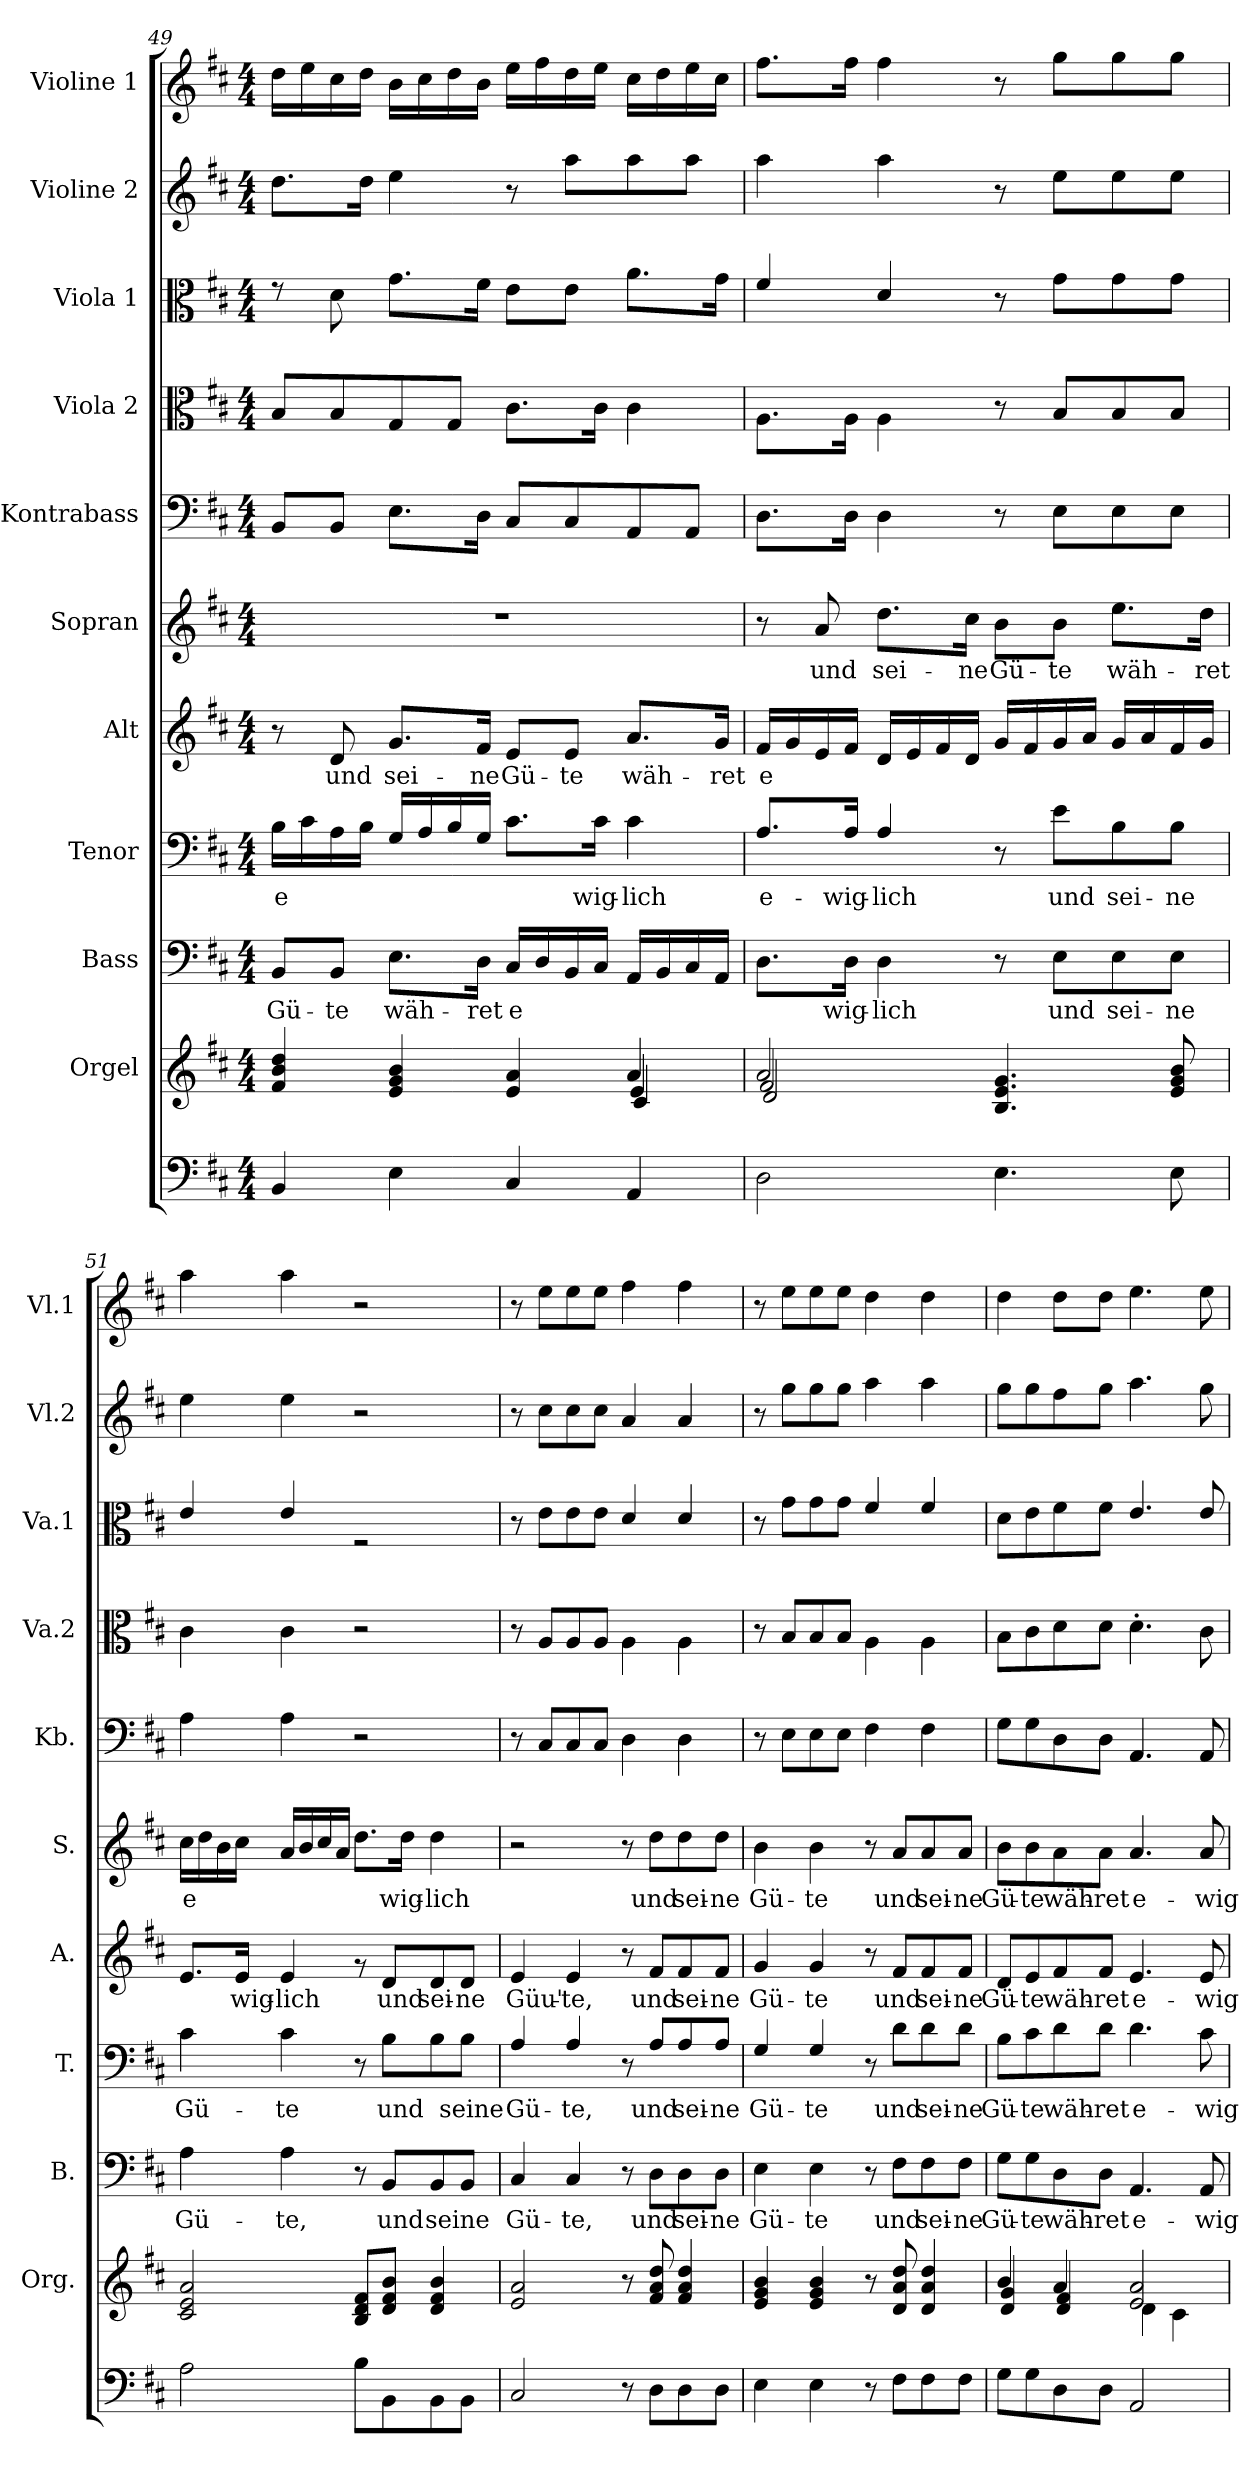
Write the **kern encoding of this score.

**kern	**kern	**kern	**text	**kern	**text	**kern	**text	**kern	**text	**kern	**kern	**kern	**kern	**kern
*part11	*part10	*part9	*part9	*part8	*part8	*part7	*part7	*part6	*part6	*part5	*part4	*part3	*part2	*part1
*staff11	*staff10	*staff9	*staff9	*staff8	*staff8	*staff7	*staff7	*staff6	*staff6	*staff5	*staff4	*staff3	*staff2	*staff1
*	*I"Orgel	*I"Bass	*	*I"Tenor	*	*I"Alt	*	*I"Sopran	*	*I"Kontrabass	*I"Viola 2	*I"Viola 1	*I"Violine 2	*I"Violine 1
*	*I'Org.	*I'B.	*	*I'T.	*	*I'A.	*	*I'S.	*	*I'Kb.	*I'Va.2	*I'Va.1	*I'Vl.2	*I'Vl.1
!!LO:PB:g=z
*clefF4	*clefG2	*clefF4	*	*clefF4	*	*clefG2	*	*clefG2	*	*clefF4	*clefC3	*clefC3	*clefG2	*clefG2
*k[f#c#]	*k[f#c#]	*k[f#c#]	*	*k[f#c#]	*	*k[f#c#]	*	*k[f#c#]	*	*k[f#c#]	*k[f#c#]	*k[f#c#]	*k[f#c#]	*k[f#c#]
*D:	*D:	*D:	*	*D:	*	*D:	*	*D:	*	*D:	*D:	*D:	*D:	*D:
*M4/4	*M4/4	*M4/4	*	*M4/4	*	*M4/4	*	*M4/4	*	*M4/4	*M4/4	*M4/4	*M4/4	*M4/4
=49	=49	=49	=49	=49	=49	=49	=49	=49	=49	=49	=49	=49	=49	=49
*	*^	*	*	*	*	*	*	*	*	*	*	*	*	*
*	*	*^	*	*	*	*	*	*	*	*	*	*	*	*	*
!	!	!	!	!	!LO:LY:b	!	!LO:LY:b	!	!	!	!	!	!	!	!	!
4BB/	4f#/ 4b/ 4dd/	2.ryy	2.ryy	8BB/L	Gü-	16B\LL	e	8r	.	1r	.	8BB/L	8B/L	8re	8.dd\L	16dd\LL
.	.	.	.	.	.	16c#\	.	.	.	.	.	.	.	.	.	16ee\
!	!	!	!	!	!LO:LY:b	!	!	!	!LO:LY:b	!	!	!	!	!	!	!
.	.	.	.	8BB/J	-te	16A\	.	8d/	und	.	.	8BB/J	8B/	8d\	.	16cc#\
.	.	.	.	.	.	16B\JJ	.	.	.	.	.	.	.	.	16dd\Jk	16dd\JJ
!	!	!	!	!	!LO:LY:b	!	!	!	!LO:LY:b	!	!	!	!	!	!	!
4E\	4e/ 4g/ 4b/	.	.	8.E\L	wäh-	16G/LL	.	8.g/L	sei-	.	.	8.E\L	8G/	8.g\L	4ee\	16b\LL
.	.	.	.	.	.	16A/	.	.	.	.	.	.	.	.	.	16cc#\
.	.	.	.	.	.	16B/	.	.	.	.	.	.	8G/J	.	.	16dd\
!	!	!	!	!	!LO:LY:b	!	!	!	!LO:LY:b	!	!	!	!	!	!	!
.	.	.	.	16D\Jk	-ret	16G/JJ	.	16f#/Jk	-ne	.	.	16D\Jk	.	16f#\Jk	.	16b\JJ
!	!	!	!	!	!LO:LY:b	!	!	!	!LO:LY:b	!	!	!	!	!	!	!
4C#/	4e/ 4a/	.	.	16C#/LL	e	8.c#\L	.	8e/L	Gü-	.	.	8C#/L	8.c#\L	8e\L	8r	16ee\LL
.	.	.	.	16D/	.	.	.	.	.	.	.	.	.	.	.	16ff#\
!	!	!	!	!	!	!	!	!	!LO:LY:b	!	!	!	!	!	!	!
.	.	.	.	16BB/	.	.	.	8e/J	-te	.	.	8C#/	.	8e\J	8aa\L	16dd\
!	!	!	!	!	!	!	!LO:LY:b	!	!	!	!	!	!	!	!	!
.	.	.	.	16C#/JJ	.	16c#\Jk	wig-	.	.	.	.	.	16c#\Jk	.	.	16ee\JJ
!	!	!	!	!	!	!	!LO:LY:b	!	!LO:LY:b	!	!	!	!	!	!	!
4AA/	4a/	4e/	4c#/	16AA/LL	.	4c#\	-lich	8.a/L	wäh-	.	.	8AA/	4c#\	8.a\L	8aa\	16cc#\LL
.	.	.	.	16BB/	.	.	.	.	.	.	.	.	.	.	.	16dd\
.	.	.	.	16C#/	.	.	.	.	.	.	.	8AA/J	.	.	8aa\J	16ee\
!	!	!	!	!	!	!	!	!	!LO:LY:b	!	!	!	!	!	!	!
.	.	.	.	16AA/JJ	.	.	.	16g/Jk	-ret	.	.	.	.	16g\Jk	.	16cc#\JJ
=50	=50	=50	=50	=50	=50	=50	=50	=50	=50	=50	=50	=50	=50	=50	=50	=50
!	!	!	!	!	!	!	!LO:LY:b	!	!LO:LY:b	!	!	!	!	!	!	!
2D\	2a/	2f#/	2d/	8.D\L	.	8.A/L	e-	16f#/LL	e	8r	.	8.D\L	8.A\L	4f#/	4aa\	8.ff#\L
.	.	.	.	.	.	.	.	16g/	.	.	.	.	.	.	.	.
!	!	!	!	!	!	!	!	!	!	!	!LO:LY:b	!	!	!	!	!
.	.	.	.	.	.	.	.	16e/	.	8a/	und	.	.	.	.	.
!	!	!	!	!	!LO:LY:b	!	!LO:LY:b	!	!	!	!	!	!	!	!	!
.	.	.	.	16D\Jk	wig-	16A/Jk	-wig-	16f#/JJ	.	.	.	16D\Jk	16A\Jk	.	.	16ff#\Jk
!	!	!	!	!	!LO:LY:b	!	!LO:LY:b	!	!	!	!LO:LY:b	!	!	!	!	!
.	.	.	.	4D\	-lich	4A/	-lich	16d/LL	.	8.dd\L	sei-	4D\	4A\	4d/	4aa\	4ff#\
.	.	.	.	.	.	.	.	16e/	.	.	.	.	.	.	.	.
.	.	.	.	.	.	.	.	16f#/	.	.	.	.	.	.	.	.
!	!	!	!	!	!	!	!	!	!	!	!LO:LY:b	!	!	!	!	!
.	.	.	.	.	.	.	.	16d/JJ	.	16cc#\Jk	-ne	.	.	.	.	.
!	!	!	!	!	!	!	!	!	!	!	!LO:LY:b	!	!	!	!	!
4.E\	4.B/ 4.e/ 4.g/	2ryy	2ryy	8r	.	8r	.	16g/LL	.	8b\L	Gü-	8r	8r	8r	8r	8r
.	.	.	.	.	.	.	.	16f#/	.	.	.	.	.	.	.	.
!	!	!	!	!	!LO:LY:b	!	!LO:LY:b	!	!	!	!LO:LY:b	!	!	!	!	!
.	.	.	.	8E\L	und	8e\L	und	16g/	.	8b\J	-te	8E\L	8B/L	8g\L	8ee\L	8gg\L
.	.	.	.	.	.	.	.	16a/JJ	.	.	.	.	.	.	.	.
!	!	!	!	!	!LO:LY:b	!	!LO:LY:b	!	!	!	!LO:LY:b	!	!	!	!	!
.	.	.	.	8E\	sei-	8B\	sei-	16g/LL	.	8.ee\L	wäh-	8E\	8B/	8g\	8ee\	8gg\
.	.	.	.	.	.	.	.	16a/	.	.	.	.	.	.	.	.
!	!	!	!	!	!LO:LY:b	!	!LO:LY:b	!	!	!	!	!	!	!	!	!
8E\	8e/ 8g/ 8b/	.	.	8E\J	-ne	8B\J	-ne	16f#/	.	.	.	8E\J	8B/J	8g\J	8ee\J	8gg\J
!	!	!	!	!	!	!	!	!	!	!	!LO:LY:b	!	!	!	!	!
.	.	.	.	.	.	.	.	16g/JJ	.	16dd\Jk	-ret	.	.	.	.	.
*	*v	*v	*v	*	*	*	*	*	*	*	*	*	*	*	*	*
!!LO:PB:g=z
=51	=51	=51	=51	=51	=51	=51	=51	=51	=51	=51	=51	=51	=51	=51
!	!	!	!LO:LY:b	!	!LO:LY:b	!	!	!	!LO:LY:b	!	!	!	!	!
2A\	2c#/ 2e/ 2a/	4A\	Gü-	4c#\	Gü-	8.e/L	.	16cc#\LL	e	4A\	4c#\	4e/	4ee\	4aa\
.	.	.	.	.	.	.	.	16dd\	.	.	.	.	.	.
.	.	.	.	.	.	.	.	16b\	.	.	.	.	.	.
!	!	!	!	!	!	!	!LO:LY:b	!	!	!	!	!	!	!
.	.	.	.	.	.	16e/Jk	wig-	16cc#\JJ	.	.	.	.	.	.
!	!	!	!LO:LY:b	!	!LO:LY:b	!	!LO:LY:b	!	!	!	!	!	!	!
.	.	4A\	-te,	4c#\	-te	4e/	-lich	16a/LL	.	4A\	4c#\	4e/	4ee\	4aa\
.	.	.	.	.	.	.	.	16b/	.	.	.	.	.	.
.	.	.	.	.	.	.	.	16cc#/	.	.	.	.	.	.
.	.	.	.	.	.	.	.	16a/JJ	.	.	.	.	.	.
8B\L	8B/ 8d/ 8f#/L	8r	.	8r	.	8rg	.	8.dd\L	.	2r	2r	2rF	2r	2r
!	!	!	!LO:LY:b	!	!LO:LY:b	!	!LO:LY:b	!	!	!	!	!	!	!
8BB\	8d/ 8f#/ 8b/J	8BB/L	und	8B\L	und	8d/L	und	.	.	.	.	.	.	.
!	!	!	!	!	!	!	!	!	!LO:LY:b	!	!	!	!	!
.	.	.	.	.	.	.	.	16dd\Jk	wig-	.	.	.	.	.
!	!	!	!LO:LY:b	!	!	!	!LO:LY:b	!	!LO:LY:b	!	!	!	!	!
8BB\	4d/ 4f#/ 4b/	8BB/	sei­ne	8B\	.	8d/	sei-	4dd\	-lich	.	.	.	.	.
!	!	!	!	!	!LO:LY:b	!	!LO:LY:b	!	!	!	!	!	!	!
8BB\J	.	8BB/J	.	8B\J	sei­ne	8d/J	-ne	.	.	.	.	.	.	.
=52	=52	=52	=52	=52	=52	=52	=52	=52	=52	=52	=52	=52	=52	=52
!	!	!	!LO:LY:b	!	!LO:LY:b	!	!LO:LY:b	!	!	!	!	!	!	!
2C#/	2e/ 2a/	4C#/	Gü-	4A/	Gü-	4e/	Güu'-	2r	.	8r	8r	8r	8r	8r
.	.	.	.	.	.	.	.	.	.	8C#/L	8A/L	8e\L	8cc#\L	8ee\L
!	!	!	!LO:LY:b	!	!LO:LY:b	!	!LO:LY:b	!	!	!	!	!	!	!
.	.	4C#/	-te,	4A/	-te,	4e/	-te,	.	.	8C#/	8A/	8e\	8cc#\	8ee\
.	.	.	.	.	.	.	.	.	.	8C#/J	8A/J	8e\J	8cc#\J	8ee\J
8r	8r	8r	.	8r	.	8r	.	8r	.	4D\	4A\	4d/	4a/	4ff#\
!	!	!	!LO:LY:b	!	!LO:LY:b	!	!LO:LY:b	!	!LO:LY:b	!	!	!	!	!
8D\L	8f#/ 8a/ 8dd/	8D\L	und	8A/L	und	8f#/L	und	8dd\L	und	.	.	.	.	.
!	!	!	!LO:LY:b	!	!LO:LY:b	!	!LO:LY:b	!	!LO:LY:b	!	!	!	!	!
8D\	4f#/ 4a/ 4dd/	8D\	sei-	8A/	sei-	8f#/	sei-	8dd\	sei-	4D\	4A\	4d/	4a/	4ff#\
!	!	!	!LO:LY:b	!	!LO:LY:b	!	!LO:LY:b	!	!LO:LY:b	!	!	!	!	!
8D\J	.	8D\J	-ne	8A/J	-ne	8f#/J	-ne	8dd\J	-ne	.	.	.	.	.
=53	=53	=53	=53	=53	=53	=53	=53	=53	=53	=53	=53	=53	=53	=53
!	!	!	!LO:LY:b	!	!LO:LY:b	!	!LO:LY:b	!	!LO:LY:b	!	!	!	!	!
4E\	4e/ 4g/ 4b/	4E\	Gü-	4G/	Gü-	4g/	Gü-	4b\	Gü-	8r	8r	8r	8r	8r
.	.	.	.	.	.	.	.	.	.	8E\L	8B/L	8g\L	8gg\L	8ee\L
!	!	!	!LO:LY:b	!	!LO:LY:b	!	!LO:LY:b	!	!LO:LY:b	!	!	!	!	!
4E\	4e/ 4g/ 4b/	4E\	-te	4G/	-te	4g/	-te	4b\	-te	8E\	8B/	8g\	8gg\	8ee\
.	.	.	.	.	.	.	.	.	.	8E\J	8B/J	8g\J	8gg\J	8ee\J
8r	8r	8r	.	8r	.	8r	.	8r	.	4F#\	4A\	4f#/	4aa\	4dd\
!	!	!	!LO:LY:b	!	!LO:LY:b	!	!LO:LY:b	!	!LO:LY:b	!	!	!	!	!
8F#\L	8d/ 8a/ 8dd/	8F#\L	und	8d\L	und	8f#/L	und	8a/L	und	.	.	.	.	.
!	!	!	!LO:LY:b	!	!LO:LY:b	!	!LO:LY:b	!	!LO:LY:b	!	!	!	!	!
8F#\	4d/ 4a/ 4dd/	8F#\	sei-	8d\	sei-	8f#/	sei-	8a/	sei-	4F#\	4A\	4f#/	4aa\	4dd\
!	!	!	!LO:LY:b	!	!LO:LY:b	!	!LO:LY:b	!	!LO:LY:b	!	!	!	!	!
8F#\J	.	8F#\J	-ne	8d\J	-ne	8f#/J	-ne	8a/J	-ne	.	.	.	.	.
!!LO:PB:g=z
=54	=54	=54	=54	=54	=54	=54	=54	=54	=54	=54	=54	=54	=54	=54
*	*^	*	*	*	*	*	*	*	*	*	*	*	*	*
!	!	!	!	!LO:LY:b	!	!LO:LY:b	!	!LO:LY:b	!	!LO:LY:b	!	!	!	!	!
8G\L	4b/	4d/ 4g/	8G\L	Gü-	8B\L	Gü-	8d/L	Gü-	8b\L	Gü-	8G\L	8B\L	8d\L	8gg\L	4dd\
!	!	!	!	!LO:LY:b	!	!LO:LY:b	!	!LO:LY:b	!	!LO:LY:b	!	!	!	!	!
8G\	.	.	8G\	-te	8c#\	-te	8e/	-te	8b\	-te	8G\	8c#\	8e\	8gg\	.
!	!	!	!	!LO:LY:b	!	!LO:LY:b	!	!LO:LY:b	!	!LO:LY:b	!	!	!	!	!
8D\	4a/	4d/ 4f#/	8D\	wäh-	8d\	wäh-	8f#/	wäh-	8a\	wäh-	8D\	8d\	8f#\	8ff#\	8dd\L
!	!	!	!	!LO:LY:b	!	!LO:LY:b	!	!LO:LY:b	!	!LO:LY:b	!	!	!	!	!
8D\J	.	.	8D\J	-ret	8d\J	-ret	8f#/J	-ret	8a\J	-ret	8D\J	8d\J	8f#\J	8gg\J	8dd\J
!	!	!	!	!LO:LY:b	!	!LO:LY:b	!	!LO:LY:b	!	!LO:LY:b	!	!	!	!	!
2AA/	2e/ 2a/	4d\	4.AA/	e-	4.d\	e-	4.e/	e-	4.a/	e-	4.AA/	4.d'>\	4.e/	4.aa\	4.ee\
.	.	4c#\	.	.	.	.	.	.	.	.	.	.	.	.	.
!	!	!	!	!LO:LY:b	!	!LO:LY:b	!	!LO:LY:b	!	!LO:LY:b	!	!	!	!	!
.	.	.	8AA/	-wig-	8c#\	-wig-	8e/	-wig-	8a/	-wig-	8AA/	8c#\	8e/	8gg\	8ee\
*	*v	*v	*	*	*	*	*	*	*	*	*	*	*	*	*
=	=	=	=	=	=	=	=	=	=	=	=	=	=	=
*-	*-	*-	*-	*-	*-	*-	*-	*-	*-	*-	*-	*-	*-	*-
